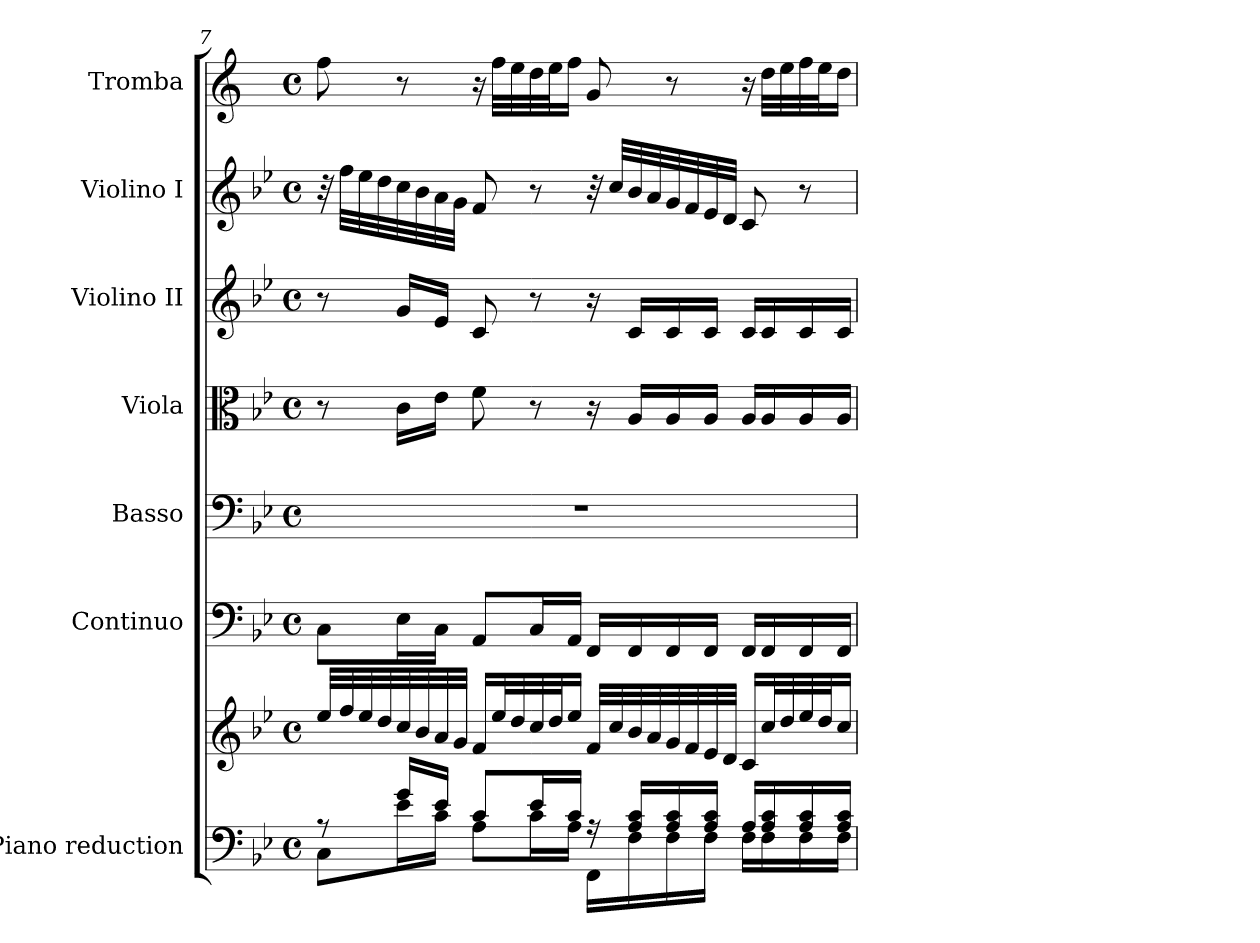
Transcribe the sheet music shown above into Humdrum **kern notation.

**kern	**kern	**kern	**kern	**kern	**kern	**kern	**kern
*part7	*part7	*part6	*part5	*part4	*part3	*part2	*part1
*staff8	*staff7	*staff6	*staff5	*staff4	*staff3	*staff2	*staff1
*I"Piano reduction	*	*I"Continuo	*I"Basso	*I"Viola	*I"Violino II	*I"Violino I	*I"Tromba
*I'Pno	*	*	*	*	*	*	*
!!LO:LB:g=z
*clefF4	*clefG2	*clefF4	*clefF4	*clefC3	*clefG2	*clefG2	*clefG2
*	*	*	*	*	*	*	*ITrd1c2
*k[b-e-]	*k[b-e-]	*k[b-e-]	*k[b-e-]	*k[b-e-]	*k[b-e-]	*k[b-e-]	*k[b-e-]
*M4/4	*M4/4	*M4/4	*M4/4	*M4/4	*M4/4	*M4/4	*M4/4
*met(c)	*met(c)	*met(c)	*met(c)	*met(c)	*met(c)	*met(c)	*met(c)
=7	=7	=7	=7	=7	=7	=7	=7
*^	*	*	*	*	*	*	*
8rA	8C\L	32ee-/LLL	8C\L	1r	8r	8r	32r	8ee-\
.	.	32ff/	.	.	.	.	32ff\LLL	.
.	.	32ee-/	.	.	.	.	32ee-\	.
.	.	32dd/	.	.	.	.	32dd\	.
16g/LL	16e-\L	32cc/	16E-\L	.	16c\LL	16g/LL	32cc\	8r
.	.	32b-/	.	.	.	.	32b-\	.
16e-/JJ	16c\JJ	32a/	16C\JJ	.	16e-\JJ	16e-/JJ	32a\	.
.	.	32g/JJJ	.	.	.	.	32g\JJJ	.
8c/L	8A\L	16f/LL	8AA/L	.	8f\	8c/	8f/	16r
.	.	32ee-/L	.	.	.	.	.	32ee-\LLL
.	.	32dd/	.	.	.	.	.	32dd\
16e-/L	16c\L	32cc/	16C/L	.	8r	8r	8r	32cc\
.	.	32dd/J	.	.	.	.	.	32dd\J
16c/JJ	16A\JJ	16ee-/JJ	16AA/JJ	.	.	.	.	16ee-\JJ
16rA	16FF\LL	32f/LLL	16FF/LL	.	16r	16r	32r	8f/
.	.	32cc/	.	.	.	.	32cc/LLL	.
16A/ 16c/LL	16F\	32b-/	16FF/	.	16A/LL	16c/LL	32b-/	.
.	.	32a/	.	.	.	.	32a/	.
16A/ 16c/	16F\	32g/	16FF/	.	16A/	16c/	32g/	8r
.	.	32f/	.	.	.	.	32f/	.
16A/ 16c/JJ	16F\JJ	32e-/	16FF/JJ	.	16A/JJ	16c/JJ	32e-/	.
.	.	32d/JJJ	.	.	.	.	32d/JJJ	.
16A/LL	16F\LL	16c/LL	16FF/LL	.	16A/LL	16c/LL	8c/	16r
16A/ 16c/	16F\	32cc/L	16FF/	.	16A/	16c/	.	32cc\LLL
.	.	32dd/	.	.	.	.	.	32dd\
16A/ 16c/	16F\	32ee-/	16FF/	.	16A/	16c/	8r	32ee-\
.	.	32dd/J	.	.	.	.	.	32dd\J
16A/ 16c/JJ	16F\JJ	16cc/JJ	16FF/JJ	.	16A/JJ	16c/JJ	.	16cc\JJ
*v	*v	*	*	*	*	*	*	*
=	=	=	=	=	=	=	=
*-	*-	*-	*-	*-	*-	*-	*-
